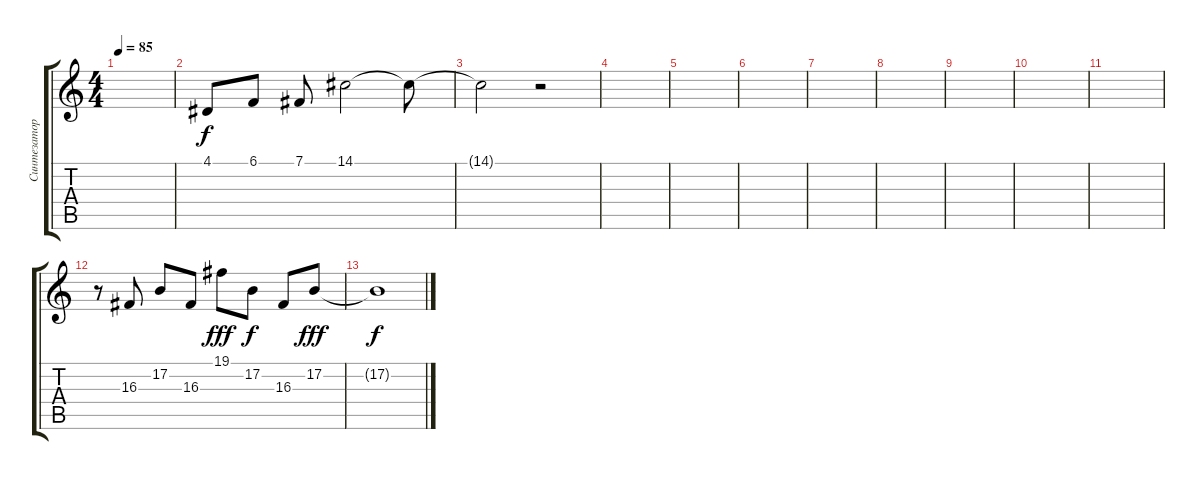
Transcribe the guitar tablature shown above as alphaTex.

\track ("Синтезатор" "Синтезатор") {instrument stringensemble2}
\staff {score tabs}
\tuning (B3 Gb3 D3 A2 E2 B1) {hide}
\ts (4 4)
\tempo 85
\clef g2
\ks c
|
4.1.8{volume 5} 6.1.8 7.1.8 14.1.2 14.1{t}.8 |
14.1{t}.2 r.2 |
|
|
|
|
|
|
|
|
r.8{volume 16 instrument stringensemble2} 16.3.8{dy f} 17.2.8 16.3.8 19.1.8{dy fff} 17.2.8{dy f} 16.3.8 17.2.8{dy fff} |
17.2{t}.1{dy f volume 5}
